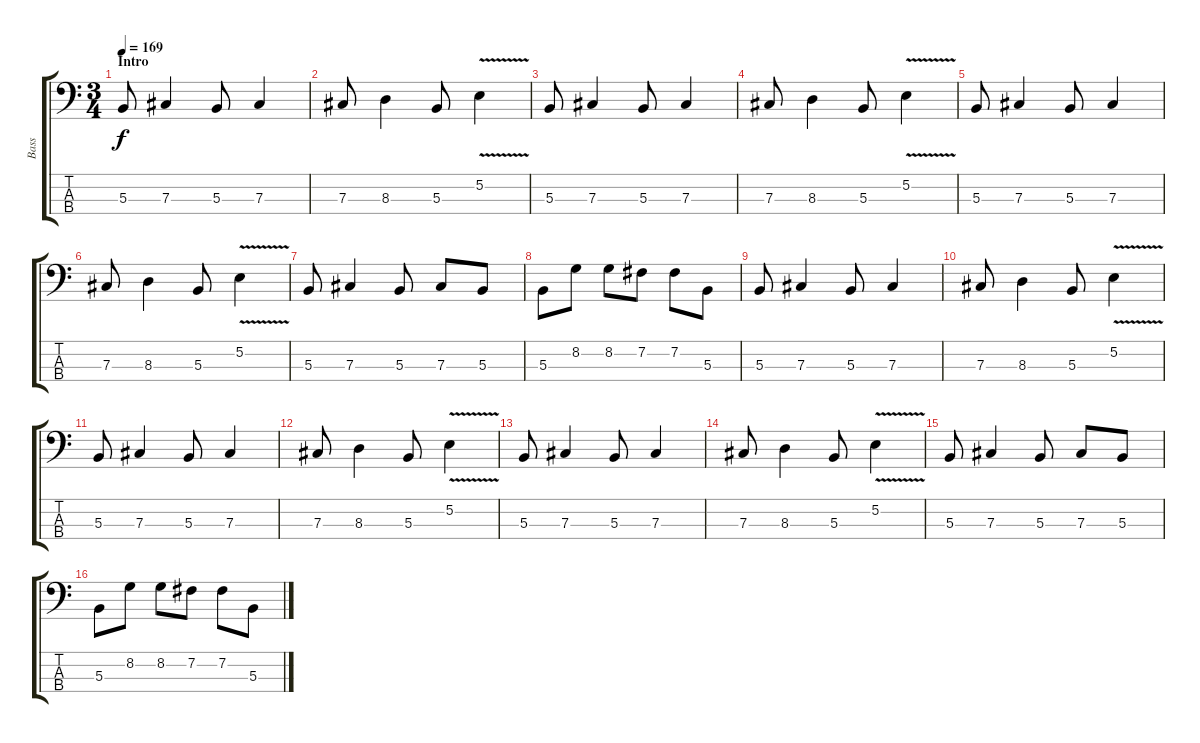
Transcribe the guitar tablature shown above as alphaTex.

\track ("Bass" "Bass") {instrument electricbassfinger}
\staff {score tabs}
\tuning (E2 B1 Gb1 B0) {hide}
\ts (3 4)
\section ("" "Intro")
\tempo 169
\tempo 157
\tempo 169
\clef f4
\ks c
5.3.8{dy f instrument electricbassfinger} 7.3.4 5.3.8 7.3.4 |
7.3.8 8.3.4 5.3.8 5.2{v}.4 |
5.3.8 7.3.4 5.3.8 7.3.4 |
7.3.8 8.3.4 5.3.8 5.2{v}.4 |
5.3.8 7.3.4 5.3.8 7.3.4 |
7.3.8 8.3.4 5.3.8 5.2{v}.4 |
5.3.8 7.3.4 5.3.8 7.3.8 5.3.8 |
5.3.8 8.2.8 8.2.8 7.2.8 7.2.8 5.3.8 |
5.3.8 7.3.4 5.3.8 7.3.4 |
7.3.8 8.3.4 5.3.8 5.2{v}.4 |
5.3.8 7.3.4 5.3.8 7.3.4 |
7.3.8 8.3.4 5.3.8 5.2{v}.4 |
5.3.8 7.3.4 5.3.8 7.3.4 |
7.3.8 8.3.4 5.3.8 5.2{v}.4 |
5.3.8 7.3.4 5.3.8 7.3.8 5.3.8 |
5.3.8 8.2.8 8.2.8 7.2.8 7.2.8 5.3.8
